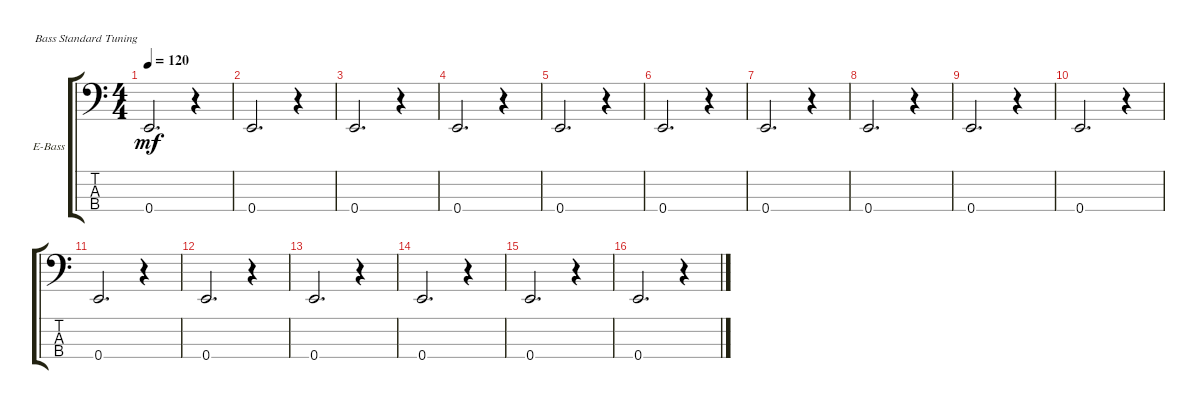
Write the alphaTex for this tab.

\defaultSystemsLayout 4
\bracketExtendMode groupsimilarinstruments
\firstSystemTrackNameOrientation horizontal
\otherSystemsTrackNameOrientation horizontal
\track ("Electric Bass" "E-Bass") {instrument electricbassfinger}
\staff {score tabs}
\tuning (G2 D2 A1 E1)
\ts (4 4)
\tempo 120
\clef f4
\ks c
0.4.2{d dy mf instrument electricbassfinger} r.4 |
0.4.2{d} r.4 |
0.4.2{d} r.4 |
0.4.2{d} r.4 |
0.4.2{d} r.4 |
0.4.2{d} r.4 |
0.4.2{d} r.4 |
0.4.2{d} r.4 |
0.4.2{d} r.4 |
0.4.2{d} r.4 |
0.4.2{d} r.4 |
0.4.2{d} r.4 |
0.4.2{d} r.4 |
0.4.2{d} r.4 |
0.4.2{d} r.4 |
0.4.2{d} r.4
